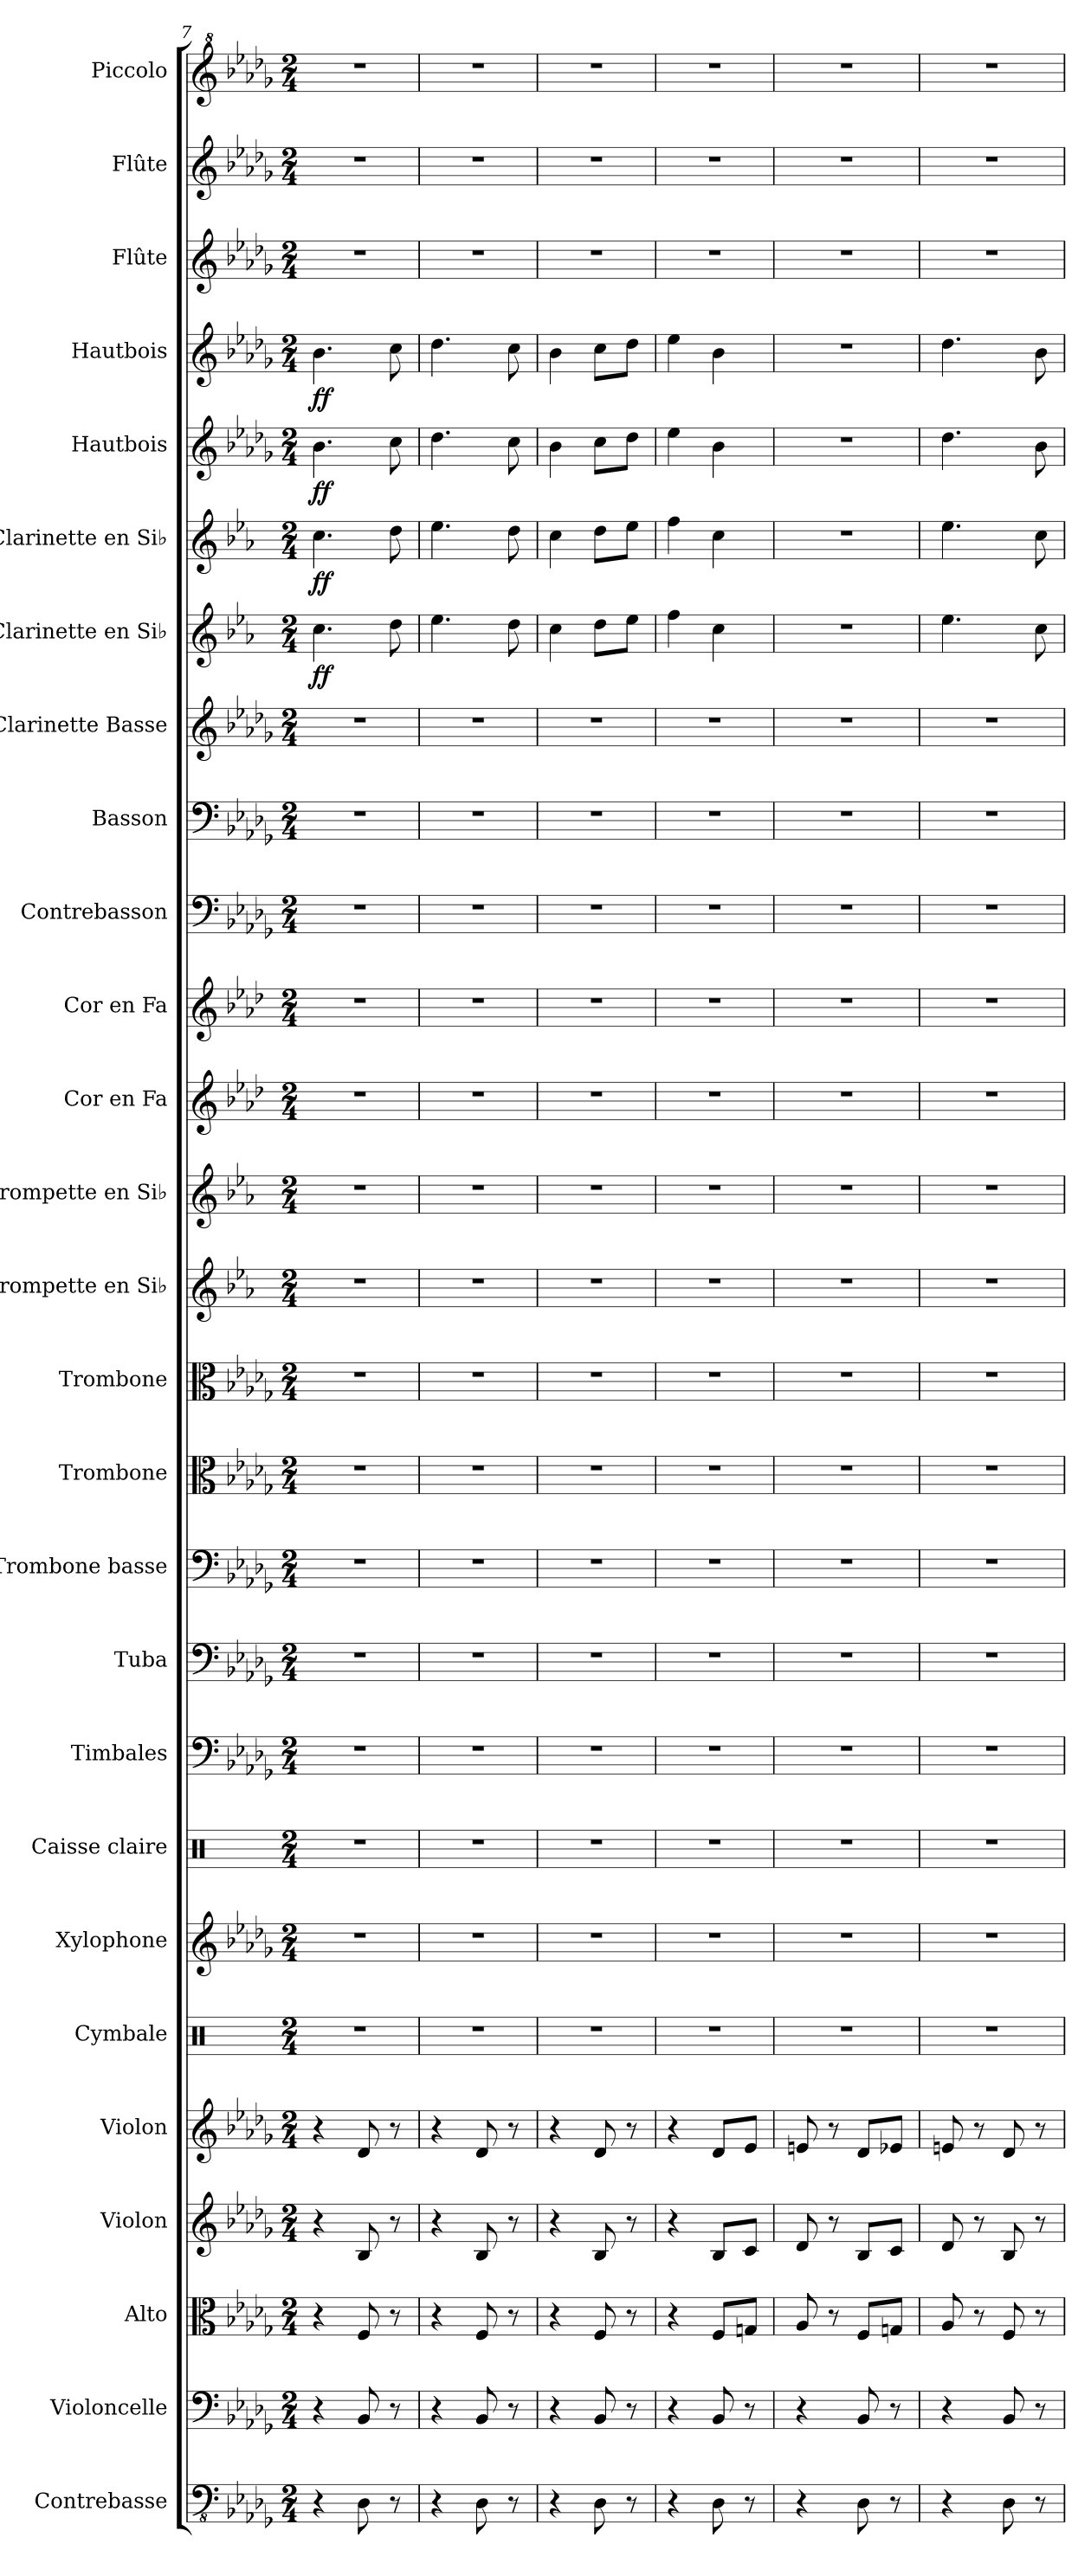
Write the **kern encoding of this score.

**kern	**kern	**kern	**kern	**kern	**kern	**kern	**kern	**kern	**kern	**kern	**kern	**kern	**kern	**kern	**kern	**kern	**kern	**kern	**kern	**kern	**dynam	**kern	**dynam	**kern	**dynam	**kern	**dynam	**kern	**kern	**kern
*part27	*part26	*part25	*part24	*part23	*part22	*part21	*part20	*part19	*part18	*part17	*part16	*part15	*part14	*part13	*part12	*part11	*part10	*part9	*part8	*part7	*part7	*part6	*part6	*part5	*part5	*part4	*part4	*part3	*part2	*part1
*staff27	*staff26	*staff25	*staff24	*staff23	*staff22	*staff21	*staff20	*staff19	*staff18	*staff17	*staff16	*staff15	*staff14	*staff13	*staff12	*staff11	*staff10	*staff9	*staff8	*staff7	*staff7	*staff6	*staff6	*staff5	*staff5	*staff4	*staff4	*staff3	*staff2	*staff1
*I"Contrebasse	*I"Violoncelle	*I"Alto	*I"Violon	*I"Violon	*I"Cymbale	*I"Xylophone	*I"Caisse claire	*I"Timbales	*I"Tuba	*I"Trombone basse	*I"Trombone	*I"Trombone	*I"Trompette en Si♭	*I"Trompette en Si♭	*I"Cor en Fa	*I"Cor en Fa	*I"Contrebasson	*I"Basson	*I"Clarinette Basse	*I"Clarinette en Si♭	*	*I"Clarinette en Si♭	*	*I"Hautbois	*	*I"Hautbois	*	*I"Flûte	*I"Flûte	*I"Piccolo
*I'Cb.	*I'Vlc.	*I'Alt.	*I'Vln.	*I'Vln.	*I'Cym.	*I'Xyl.	*I'C.Cl.	*I'Timb.	*I'Tu.	*I'Trb. B.	*I'Trb.	*I'Trb.	*I'Tromp. Si♭	*I'Tromp. Si♭	*I'Cor Fa	*I'Cor Fa	*I'Cbsn.	*I'Bsn.	*I'Cl. basse	*I'Clar. Si♭	*	*I'Clar. Si♭	*	*I'Htbs.	*	*I'Htbs.	*	*I'Fl.	*I'Fl.	*I'Picc.
*clefFv4	*clefF4	*clefC3	*clefG2	*clefG2	*clefX	*clefG2	*clefX	*clefF4	*clefF4	*clefF4	*clefC3	*clefC3	*clefG2	*clefG2	*clefG2	*clefG2	*clefF4	*clefF4	*clefG2	*clefG2	*	*clefG2	*	*clefG2	*	*clefG2	*	*clefG2	*clefG2	*clefG^2
*	*	*	*	*	*	*ITrd-7c-12	*	*	*	*	*	*	*ITrd1c2	*ITrd1c2	*ITrd4c7	*ITrd4c7	*ITrd7c12	*	*ITrd8c14	*ITrd1c2	*	*ITrd1c2	*	*	*	*	*	*	*	*ITrd-7c-12
*k[b-e-a-d-g-]	*k[b-e-a-d-g-]	*k[b-e-a-d-g-]	*k[b-e-a-d-g-]	*k[b-e-a-d-g-]	*k[]	*k[b-e-a-d-g-]	*k[]	*k[b-e-a-d-g-]	*k[b-e-a-d-g-]	*k[b-e-a-d-g-]	*k[b-e-a-d-g-]	*k[b-e-a-d-g-]	*k[b-e-a-d-g-]	*k[b-e-a-d-g-]	*k[b-e-a-d-g-]	*k[b-e-a-d-g-]	*k[b-e-a-d-g-]	*k[b-e-a-d-g-]	*k[b-e-a-d-g-]	*k[b-e-a-d-g-]	*	*k[b-e-a-d-g-]	*	*k[b-e-a-d-g-]	*	*k[b-e-a-d-g-]	*	*k[b-e-a-d-g-]	*k[b-e-a-d-g-]	*k[b-e-a-d-g-]
*M2/4	*M2/4	*M2/4	*M2/4	*M2/4	*M2/4	*M2/4	*M2/4	*M2/4	*M2/4	*M2/4	*M2/4	*M2/4	*M2/4	*M2/4	*M2/4	*M2/4	*M2/4	*M2/4	*M2/4	*M2/4	*	*M2/4	*	*M2/4	*	*M2/4	*	*M2/4	*M2/4	*M2/4
=7	=7	=7	=7	=7	=7	=7	=7	=7	=7	=7	=7	=7	=7	=7	=7	=7	=7	=7	=7	=7	=7	=7	=7	=7	=7	=7	=7	=7	=7	=7
!	!	!	!	!	!	!	!	!	!	!	!	!	!	!	!	!	!	!	!	!	!LO:DY:b	!	!LO:DY:b	!	!LO:DY:b	!	!LO:DY:b	!	!	!
4r	4r	4r	4r	4r	2r	2r	2r	2r	2r	2r	2r	2r	2r	2r	2r	2r	2r	2r	2r	4.b-\	ff	4.b-\	ff	4.b-\	ff	4.b-\	ff	2r	2r	2r
8DD-\	8BB-/	8F/	8B-/	8d-/	.	.	.	.	.	.	.	.	.	.	.	.	.	.	.	.	.	.	.	.	.	.	.	.	.	.
8r	8r	8r	8r	8r	.	.	.	.	.	.	.	.	.	.	.	.	.	.	.	8cc\	.	8cc\	.	8cc\	.	8cc\	.	.	.	.
=8	=8	=8	=8	=8	=8	=8	=8	=8	=8	=8	=8	=8	=8	=8	=8	=8	=8	=8	=8	=8	=8	=8	=8	=8	=8	=8	=8	=8	=8	=8
4r	4r	4r	4r	4r	2r	2r	2r	2r	2r	2r	2r	2r	2r	2r	2r	2r	2r	2r	2r	4.dd-\	.	4.dd-\	.	4.dd-\	.	4.dd-\	.	2r	2r	2r
8DD-\	8BB-/	8F/	8B-/	8d-/	.	.	.	.	.	.	.	.	.	.	.	.	.	.	.	.	.	.	.	.	.	.	.	.	.	.
8r	8r	8r	8r	8r	.	.	.	.	.	.	.	.	.	.	.	.	.	.	.	8cc\	.	8cc\	.	8cc\	.	8cc\	.	.	.	.
=9	=9	=9	=9	=9	=9	=9	=9	=9	=9	=9	=9	=9	=9	=9	=9	=9	=9	=9	=9	=9	=9	=9	=9	=9	=9	=9	=9	=9	=9	=9
4r	4r	4r	4r	4r	2r	2r	2r	2r	2r	2r	2r	2r	2r	2r	2r	2r	2r	2r	2r	4b-\	.	4b-\	.	4b-\	.	4b-\	.	2r	2r	2r
8DD-\	8BB-/	8F/	8B-/	8d-/	.	.	.	.	.	.	.	.	.	.	.	.	.	.	.	8cc\L	.	8cc\L	.	8cc\L	.	8cc\L	.	.	.	.
8r	8r	8r	8r	8r	.	.	.	.	.	.	.	.	.	.	.	.	.	.	.	8dd-\J	.	8dd-\J	.	8dd-\J	.	8dd-\J	.	.	.	.
=10	=10	=10	=10	=10	=10	=10	=10	=10	=10	=10	=10	=10	=10	=10	=10	=10	=10	=10	=10	=10	=10	=10	=10	=10	=10	=10	=10	=10	=10	=10
4r	4r	4r	4r	4r	2r	2r	2r	2r	2r	2r	2r	2r	2r	2r	2r	2r	2r	2r	2r	4ee-\	.	4ee-\	.	4ee-\	.	4ee-\	.	2r	2r	2r
8DD-\	8BB-/	8F/L	8B-/L	8d-/L	.	.	.	.	.	.	.	.	.	.	.	.	.	.	.	4b-\	.	4b-\	.	4b-\	.	4b-\	.	.	.	.
8r	8r	8Gn/J	8c/J	8e-/J	.	.	.	.	.	.	.	.	.	.	.	.	.	.	.	.	.	.	.	.	.	.	.	.	.	.
=11	=11	=11	=11	=11	=11	=11	=11	=11	=11	=11	=11	=11	=11	=11	=11	=11	=11	=11	=11	=11	=11	=11	=11	=11	=11	=11	=11	=11	=11	=11
4r	4r	8A-/	8d-/	8en/	2r	2r	2r	2r	2r	2r	2r	2r	2r	2r	2r	2r	2r	2r	2r	2r	.	2r	.	2r	.	2r	.	2r	2r	2r
.	.	8r	8r	8r	.	.	.	.	.	.	.	.	.	.	.	.	.	.	.	.	.	.	.	.	.	.	.	.	.	.
8DD-\	8BB-/	8F/L	8B-/L	8d-/L	.	.	.	.	.	.	.	.	.	.	.	.	.	.	.	.	.	.	.	.	.	.	.	.	.	.
8r	8r	8Gn/J	8c/J	8e-X/J	.	.	.	.	.	.	.	.	.	.	.	.	.	.	.	.	.	.	.	.	.	.	.	.	.	.
=12	=12	=12	=12	=12	=12	=12	=12	=12	=12	=12	=12	=12	=12	=12	=12	=12	=12	=12	=12	=12	=12	=12	=12	=12	=12	=12	=12	=12	=12	=12
4r	4r	8A-/	8d-/	8en/	2r	2r	2r	2r	2r	2r	2r	2r	2r	2r	2r	2r	2r	2r	2r	4.dd-\	.	4.dd-\	.	4.dd-\	.	4.dd-\	.	2r	2r	2r
.	.	8r	8r	8r	.	.	.	.	.	.	.	.	.	.	.	.	.	.	.	.	.	.	.	.	.	.	.	.	.	.
8DD-\	8BB-/	8F/	8B-/	8d-/	.	.	.	.	.	.	.	.	.	.	.	.	.	.	.	.	.	.	.	.	.	.	.	.	.	.
8r	8r	8r	8r	8r	.	.	.	.	.	.	.	.	.	.	.	.	.	.	.	8b-\	.	8b-\	.	8b-\	.	8b-\	.	.	.	.
=	=	=	=	=	=	=	=	=	=	=	=	=	=	=	=	=	=	=	=	=	=	=	=	=	=	=	=	=	=	=
*-	*-	*-	*-	*-	*-	*-	*-	*-	*-	*-	*-	*-	*-	*-	*-	*-	*-	*-	*-	*-	*-	*-	*-	*-	*-	*-	*-	*-	*-	*-
